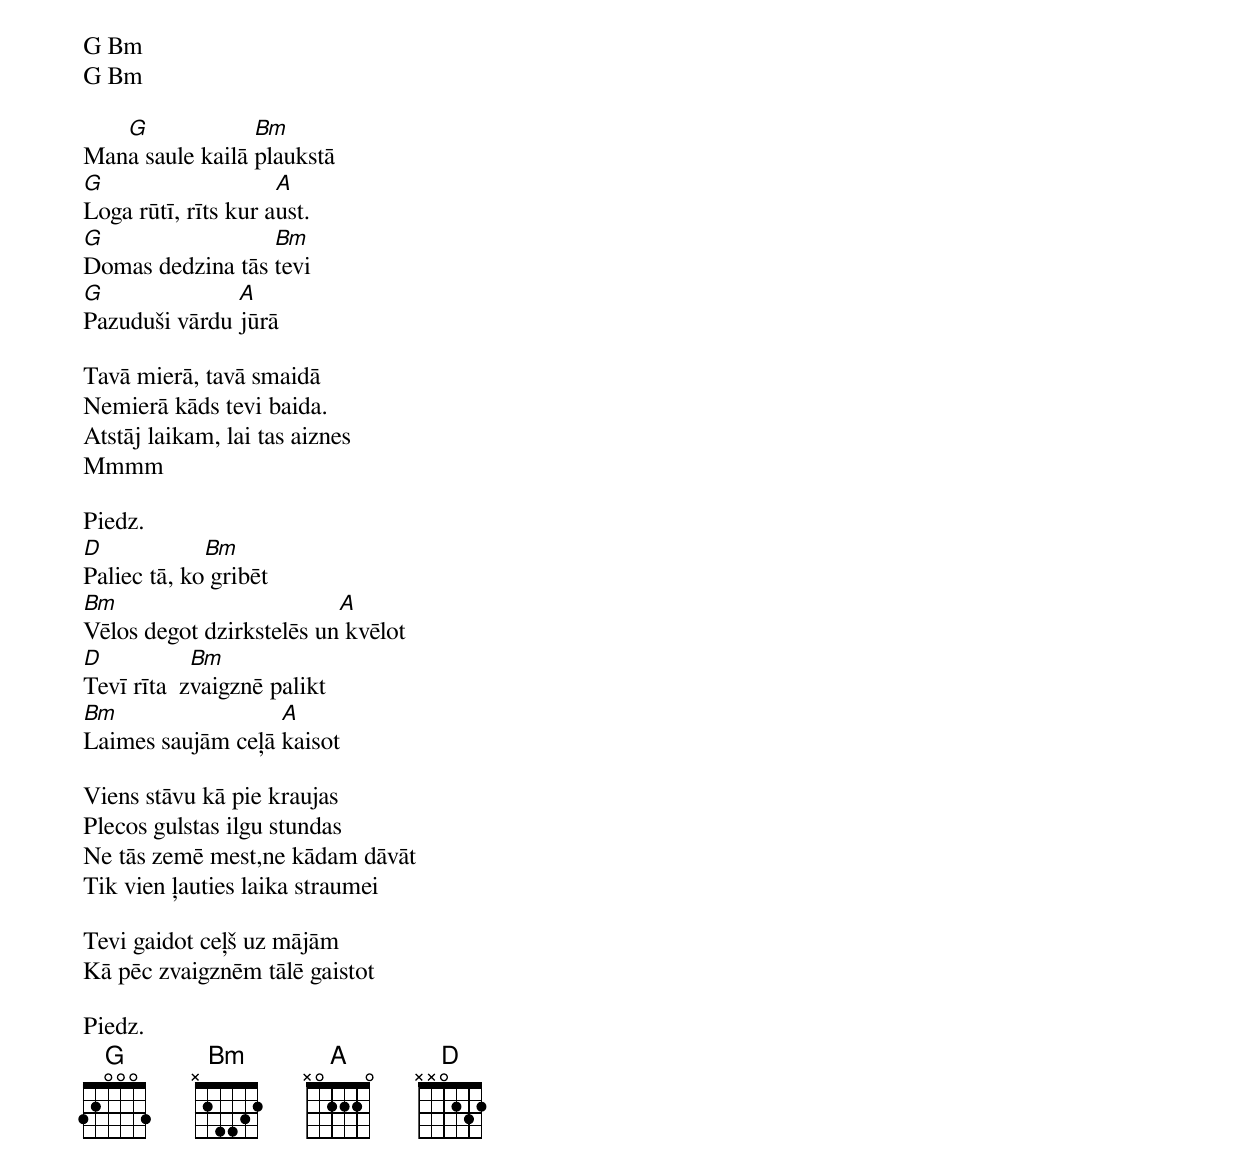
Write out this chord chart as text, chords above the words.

G Bm
G Bm

   G             Bm
Mana saule kailā plaukstā
G                    A
Loga rūtī, rīts kur aust.
G                 Bm
Domas dedzina tās tevi
G              A
Pazuduši vārdu jūrā

Tavā mierā, tavā smaidā
Nemierā kāds tevi baida.
Atstāj laikam, lai tas aiznes
Mmmm

Piedz.
D            Bm
Paliec tā, ko gribēt
Bm                        A
Vēlos degot dzirkstelēs un kvēlot
D           Bm
Tevī rīta  zvaigznē palikt
Bm                 A
Laimes saujām ceļā kaisot

Viens stāvu kā pie kraujas
Plecos gulstas ilgu stundas
Ne tās zemē mest,ne kādam dāvāt
Tik vien ļauties laika straumei

Tevi gaidot ceļš uz mājām
Kā pēc zvaigznēm tālē gaistot

Piedz.
